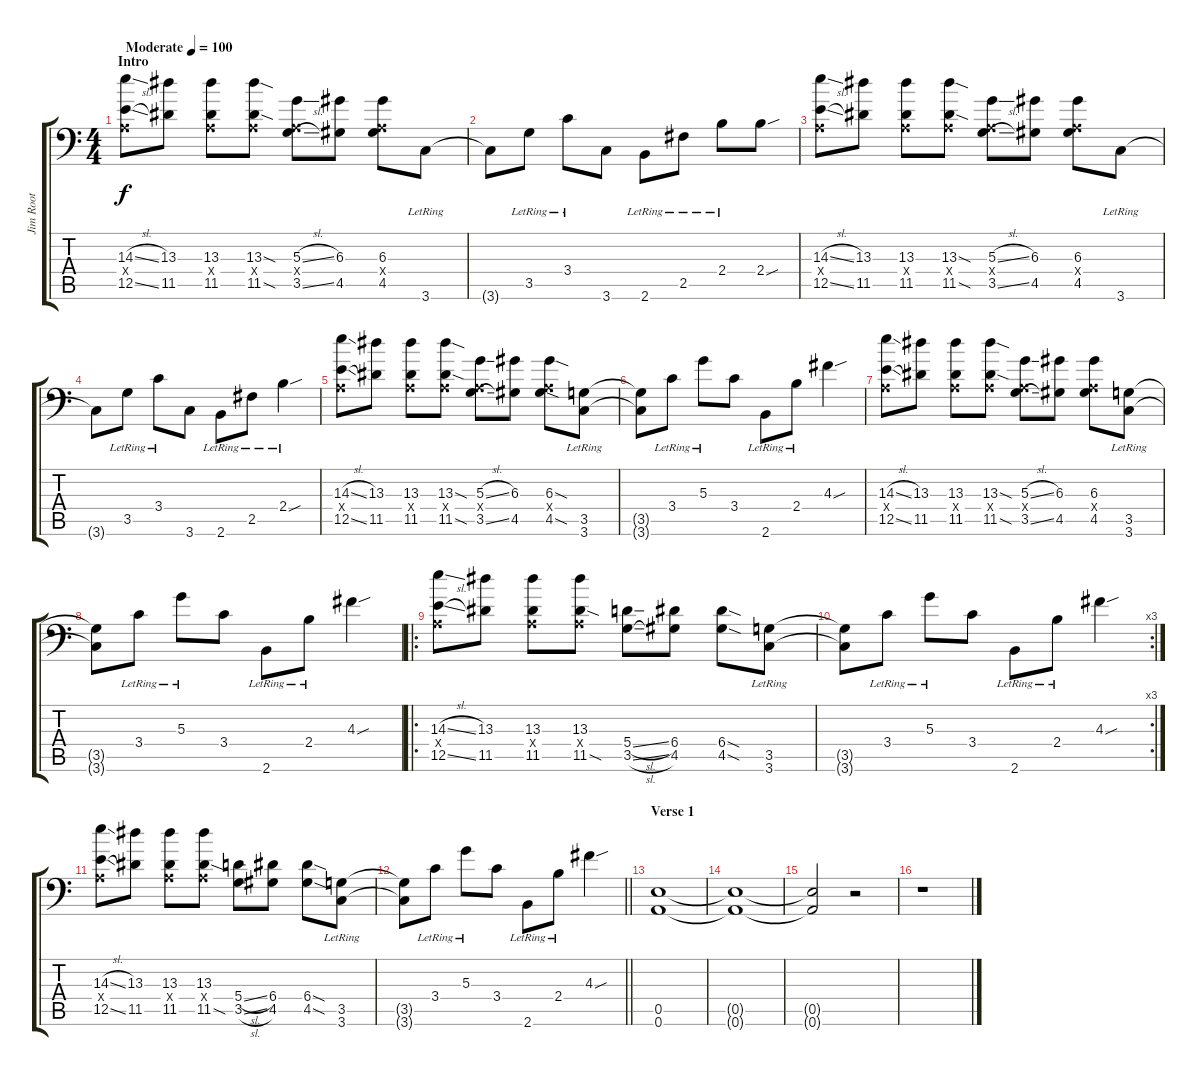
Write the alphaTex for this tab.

\track ("Jim Root" "Jim Root") {instrument distortionguitar}
\staff {score tabs}
\tuning (B3 Gb3 D3 A2 E2 A1) {hide}
\ts (4 4)
\section ("" "Intro")
\tempo (100 "Moderate")
\clef f4
\ks c
(14.3{sl} 0.4{x} 12.5{sl}).8{dy f instrument distortionguitar} (13.3 11.5).8 (13.3 0.4{x} 11.5).8 (13.3{sod} 0.4{x} 11.5{sod}).8 (5.3{sl} 0.4{x} 3.5{sl}).8 (6.3 4.5).8 (6.3 0.4{x} 4.5).8 3.6{lr}.8 |
3.6{t}.8 3.5{lr}.8 3.4{lr}.8 3.6.8 2.6{lr}.8 2.5{lr}.8 2.4{lr}.8 2.4{sou}.8 |
(14.3{sl} 0.4{x} 12.5{sl}).8 (13.3 11.5).8 (13.3 0.4{x} 11.5).8 (13.3{sod} 0.4{x} 11.5{sod}).8 (5.3{sl} 0.4{x} 3.5{sl}).8 (6.3 4.5).8 (6.3 0.4{x} 4.5).8 3.6{lr}.8 |
3.6{t}.8 3.5{lr}.8 3.4{lr}.8 3.6.8 2.6{lr}.8 2.5{lr}.8 2.4{sou lr}.4 |
(14.3{sl} 0.4{x} 12.5{sl}).8 (13.3 11.5).8 (13.3 0.4{x} 11.5).8 (13.3{sod} 0.4{x} 11.5{sod}).8 (5.3{sl} 0.4{x} 3.5{sl}).8 (6.3 4.5).8 (6.3{sod} 0.4{x} 4.5{sod}).8 (3.5{lr} 3.6{lr}).8 |
(3.5{t} 3.6{t}).8 3.4{lr}.8 5.3{lr}.8 3.4.8 2.6{lr}.8 2.4{lr}.8 4.3{sou}.4 |
(14.3{sl} 0.4{x} 12.5{sl}).8 (13.3 11.5).8 (13.3 0.4{x} 11.5).8 (13.3{sod} 0.4{x} 11.5{sod}).8 (5.3{sl} 0.4{x} 3.5{sl}).8 (6.3 4.5).8 (6.3 0.4{x} 4.5).8 (3.5{lr} 3.6{lr}).8 |
(3.5{t} 3.6{t}).8 3.4{lr}.8 5.3{lr}.8 3.4.8 2.6{lr}.8 2.4{lr}.8 4.3{sou}.4 |
\ro
(14.3{sl} 0.4{x} 12.5{sl}).8 (13.3 11.5).8 (13.3 0.4{x} 11.5).8 (13.3 0.4{x} 11.5{sod}).8 (5.4{sl} 3.5{sl}).8 (6.4 4.5).8 (6.4{sod} 4.5{sod}).8 (3.5{lr} 3.6{lr}).8 |
\rc 3
(3.5{t} 3.6{t}).8 3.4{lr}.8 5.3{lr}.8 3.4.8 2.6{lr}.8 2.4{lr}.8 4.3{sou}.4 |
(14.3{sl} 0.4{x} 12.5{sl}).8 (13.3 11.5).8 (13.3 0.4{x} 11.5).8 (13.3 0.4{x} 11.5{sod}).8 (5.4{sl} 3.5{sl}).8 (6.4 4.5).8 (6.4{sod} 4.5{sod}).8 (3.5{lr} 3.6{lr}).8 |
\barLineRight lightlight
(3.5{t} 3.6{t}).8 3.4{lr}.8 5.3{lr}.8 3.4.8 2.6{lr}.8 2.4{lr}.8 4.3{sou}.4 |
\section ("" "Verse 1")
(0.5 0.6).1 |
(0.5{t} 0.6{t}).1 |
(0.5{t} 0.6{t}).2 r.2 |
r.1
